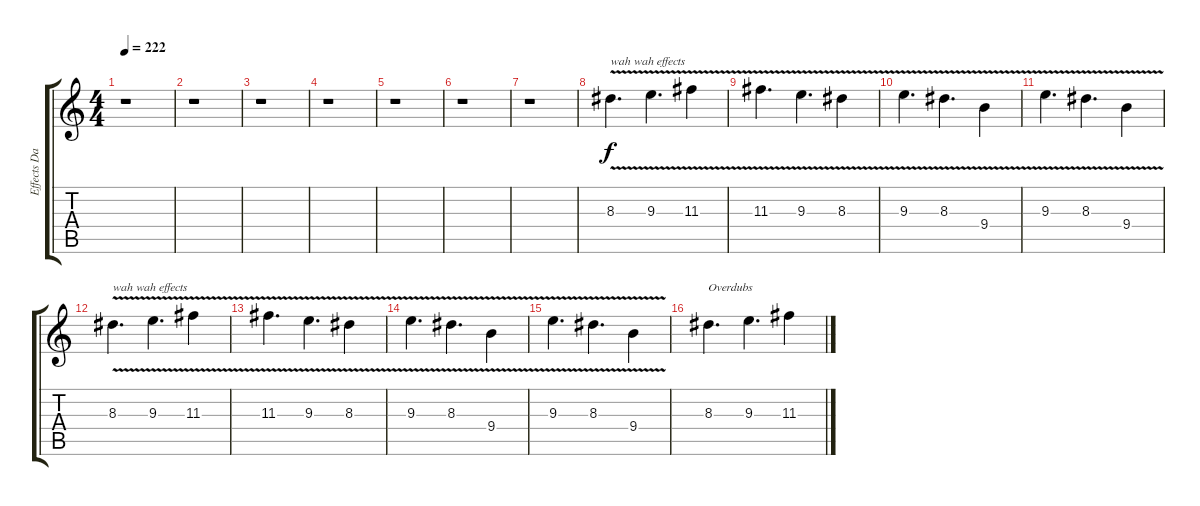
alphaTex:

\track ("Effects Dave \"Brownsound\" Baksh " "Effects Da") {instrument distortionguitar}
\staff {score tabs}
\tuning (E4 B3 G3 D3 A2 E2) {hide}
\ts (4 4)
\tempo 222
\clef g2
\ks c
r.1{dy f} |
r.1 |
r.1 |
r.1 |
r.1 |
r.1 |
r.1 |
8.3{v}.4{d txt "wah wah effects" volume 9} 9.3{v}.4{d} 11.3{v}.4 |
11.3{v}.4{d} 9.3{v}.4{d} 8.3{v}.4 |
9.3{v}.4{d} 8.3{v}.4{d} 9.4{v}.4 |
9.3{v}.4{d} 8.3{v}.4{d} 9.4{v}.4 |
8.3{v}.4{d txt "wah wah effects" volume 9} 9.3{v}.4{d} 11.3{v}.4 |
11.3{v}.4{d} 9.3{v}.4{d} 8.3{v}.4 |
9.3{v}.4{d} 8.3{v}.4{d} 9.4{v}.4 |
9.3{v}.4{d} 8.3{v}.4{d} 9.4{v}.4 |
8.3.4{d txt "Overdubs" volume 12} 9.3.4{d} 11.3.4
